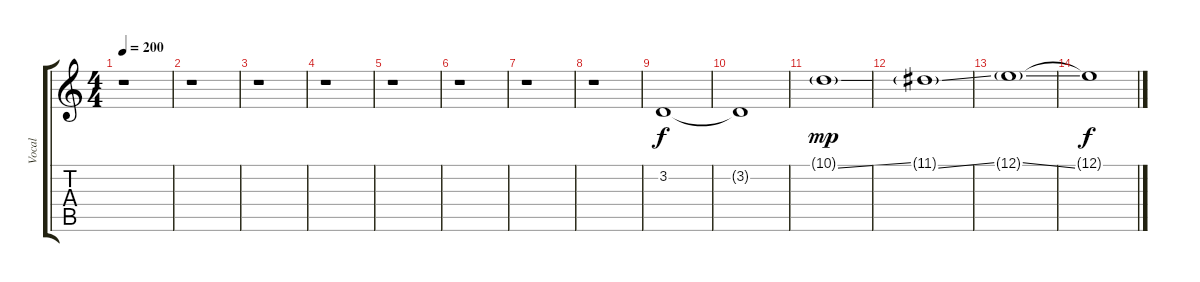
\track ("Vocal" "Vocal") {instrument bassoon}
\staff {score tabs}
\tuning (E4 B3 G3 D3 A2 E2) {hide}
\ts (4 4)
\tempo 200
\clef g2
\ks c
r.1{dy f} |
r.1 |
r.1 |
r.1 |
r.1 |
r.1 |
r.1 |
r.1 |
3.2.1 |
3.2{t}.1 |
10.1{ss g}.1{dy mp} |
11.1{ss g}.1 |
12.1{ss g}.1 |
12.1{t}.1{dy f}
